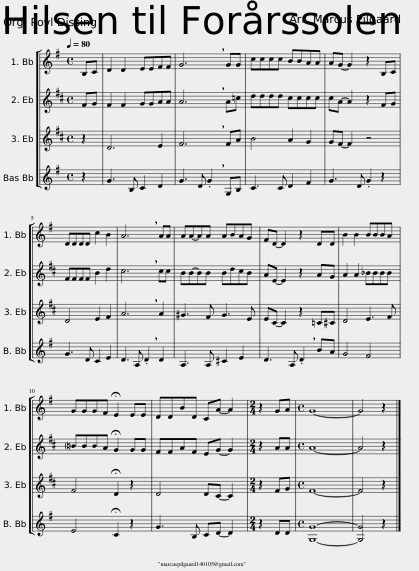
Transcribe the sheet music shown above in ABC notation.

X:1
%%score [ 1 2 3 4 ]
L:1/8
Q:1/4=80
M:4/4
I:linebreak $
K:none
V:1 treble transpose=-2
V:2 treble transpose=-9
V:3 treble transpose=-9
V:4 treble transpose=-26
V:1
[K:G] B,C | D2 D2 EEFF | !breath!G6 GG | cccc BBAA | AG- G2 z2 B,C |$ %5
 DDDD c2 B2 | !breath!A6 AA | AA-AA ABAG | FD- D2 z2 DD | B2 B2 BBBA |$ %10
 GGGF !fermata!E2 EE | DDBD CA- A2 |[M:2/4] z2 GA |[M:4/4] G8- | G4 z2 |] %15
V:2
[K:D] FG | F2 F2 GGAA | !breath!A6 A=c | dddd cccc | cA- A2 z2 FG |$ %5
 FFFF B2 d2 | !breath!c6 cc | BB-BB BdcB | AE- E2 z2 AG | A2 A2 _BBBB |$ %10
 !courtesy!=BBBA !fermata!G2 GG | FFAF EG- G2 |[M:2/4] z2 AA |[M:4/4] A8- | A4 z2 |] %15
V:3
[K:D] z2 | D6 E2 | !breath!F6 FA | B4 A2 G2 | GF- F2 z4 |$ %5
 D4 E2 F2 | !breath!A6 A2 | ^G3 F G3 E | EC- C2 z2 =C^C | D4 E3 F |$ %10
 F4 !fermata!D2 z2 | D4 DC- C2 |[M:2/4] z2 FG |[M:4/4] F8- | F4 z2 |] %15
V:4
[K:G] z2 | G3 B, C2 D2 | G3 D !breath!.G2 G,B, | C3 C D2 F2 | G3 D .G2 z2 |$ %5
 G3 D C2 E2 | D3 A, !breath!.D2 D2 | A,3 A, ^C2 E2 | D3 A, !breath!.D2 BA | G4 F4 |$ %10
 E4 !fermata!C2 z2 | G3 B, CD- D2 |[M:2/4] z2 DD |[M:4/4] [G,G]8- | [G,G]4 z2 |] %15
